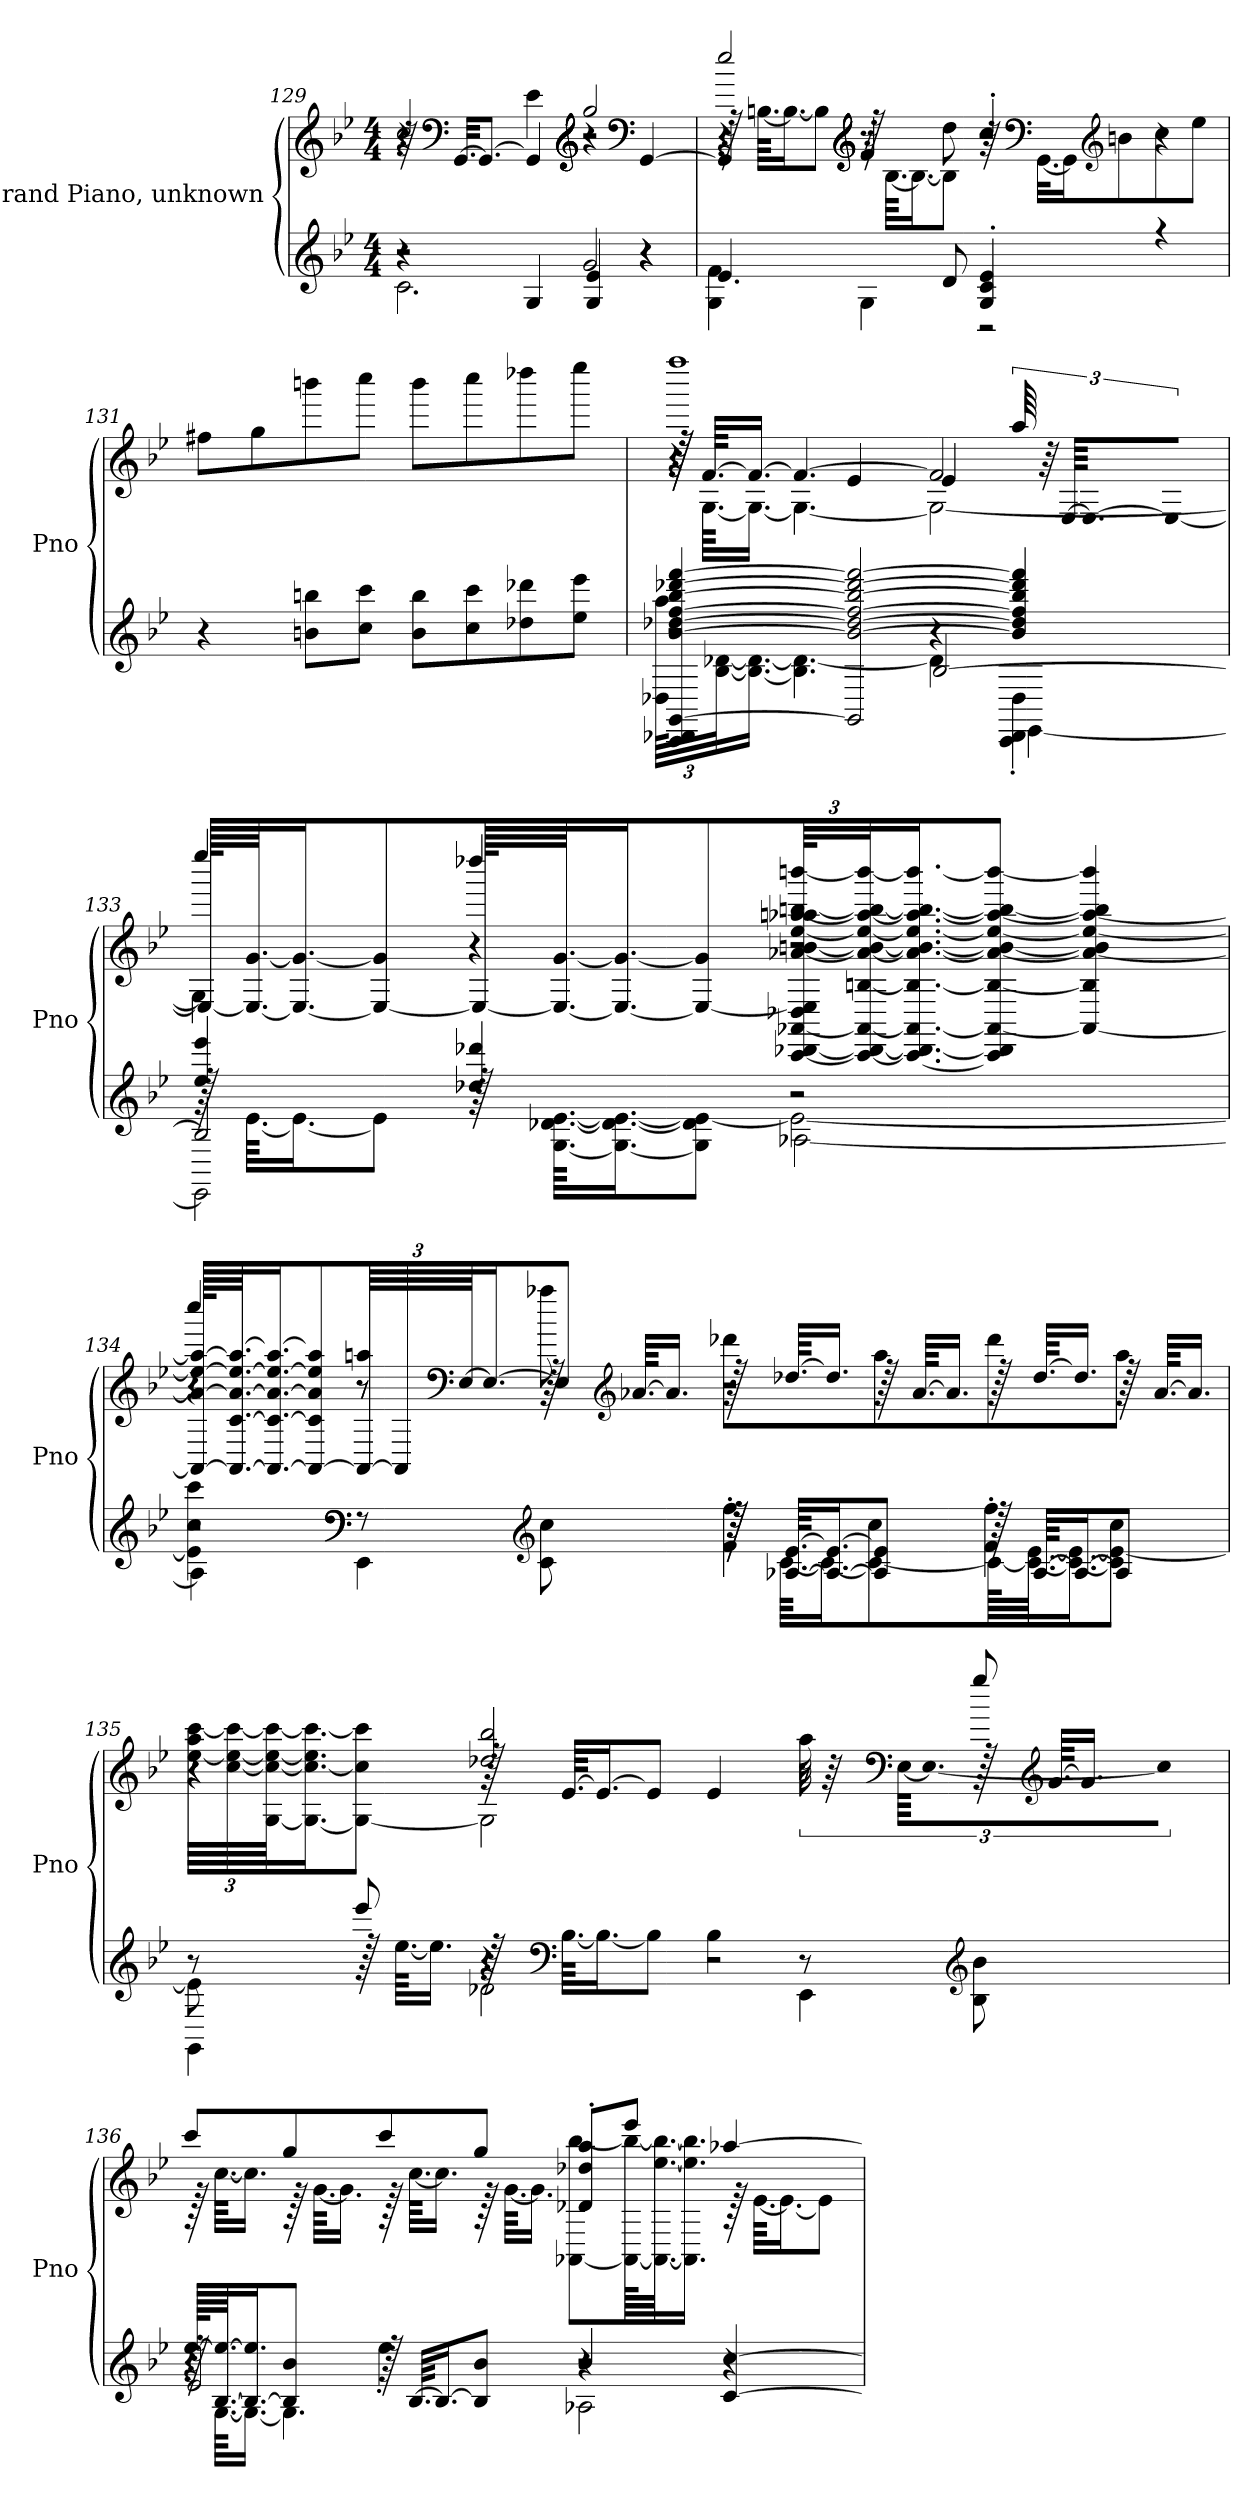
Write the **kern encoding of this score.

**kern	**kern
*part1	*part1
*staff2	*staff1
*I"Grand Piano, unknown	*
*I'Pno	*
*clefG2	*clefG2
*k[b-e-]	*k[b-e-]
*M4/4	*M4/4
=129	=129
*^	*^
*	*^	*	*^
4r	2.c\	2r	64r	4r	2cc/
*	*	*	*clefF4	*	*
.	.	.	[32.GG/KKL	.	.
.	.	.	8.GG/J_	.	.
4G/	.	.	4GG/]	4e-\	.
*	*	*	*clefG2	*	*
2g/	.	4G/ 4e-/	2gg/	2r	4r
*	*	*	*clefF4	*	*
.	4r	4r	.	.	[4GG/
*	*v	*v	*	*	*
!!LO:PB:g=z
=130	=130	=130	=130	=130
*	*	*	*	*^
4.e-/	4G\ 4f\	2ee-/	128r	4GG/]	4r
.	.	.	[64.Bn\KKLL	.	.
.	.	.	16.B\J_	.	.
.	.	.	8B\J]	.	.
*	*	*clefG2	*	*	*
.	4G\	.	8r	4f/	128r
.	.	.	.	.	[64.B\KKLL
.	.	.	.	.	16.B\J_
8d/	.	.	8dd\	.	8B\J]
4G/' 4c/' 4e-/'	2r	4cc'/	64r	2r	2r
*	*	*clefF4	*	*	*
.	.	.	[32.GG\KLL	.	.
.	.	.	16GG\J]	.	.
*	*	*clefG2	*	*	*
.	.	.	8bn\	.	.
4r	.	4r	8cc\	.	.
.	.	.	8ee-\J	.	.
*v	*v	*	*	*	*
*	*v	*v	*v	*v
=131	=131
4r	8ff#X\L
.	8gg\
8bn\ 8bbn\L	8bbbn\
8cc\ 8ccc\J	8cccc\J
8b\ 8bb\L	8bbb\L
8cc\ 8ccc\	8cccc\
8dd-X\ 8ddd-X\	8dddd-X\
8ee-\ 8eee-\J	8eeee-\J
!!LO:LB:g=z
=132	=132
*^	*
*	*Xbrackettup	*
*^	*	*^
*	*	*^	*	*^
*	*	*	*	*	*	*^
4CC/ 4DD-X/ [4GG/ [4b-/ [4dd-X/ [4ff/ [4bb-/ [4ddd-X/ [4fff/	96D-X\ 96aa\KLLL	2r	2r	128r	1ffff	4r	128r
.	.	.	.	[64.f/KKLL	.	.	[64.G\KKLL
.	[48B-\ [48d-X\J	.	.	.	.	.	.
.	16.B-\_ 16.d-\_JJ	.	.	16.f/JJ_	.	.	16.G\JJ_
.	4.B-\] 4.d-\_	.	.	4.f/_	.	.	4.G\_
2GG/] 2b-/_ 2dd-/_ 2ff/_ 2bb-/_ 2ddd-/_ 2fff/_	.	.	.	.	.	4e-/	.
.	4d-\]	[2B-/	4r	2f/]	.	4e-/	2G\_
4b-/] 4dd-/] 4ff/] 4bb-/] 4ddd-/] 4fff/]	4CC\' 4DD-\' 4D-\'	.	[4EE-\	.	.	96aa/	.
.	.	.	.	.	.	96r	.
.	.	.	.	.	.	[96E-/KKLL	.
.	.	.	.	.	.	16.E-/J_	.
.	.	.	.	.	.	8E-/J_	.
*	*	*	*	*	*	*v	*v
!!LO:LB:g=z
=133	=133	=133	=133	=133	=133	=133
4ee-/ 4eee-/	128r	2B-/]	2EE-\]	4eeee-/	128E-/KLLLL_	4G\]
.	[64.e-\KKLL	.	.	.	64.E-/_ [64.g/JJ	.
.	16.e-\J_	.	.	.	16.E-/_ 16.g/_J	.
.	8e-\J]	.	.	.	8E-/_ 8g/]	.
4dd-X/ 4ddd-X/	128r	.	.	4dddd-X/	128E-/KLLL_	4r
.	[64.G\ [64.d-X\ [64.e-\KKLL	.	.	.	64.E-/_ [64.g/JJ	.
.	16.G\_ 16.d-\_ 16.e-\_J	.	.	.	16.E-/_ 16.g/_J	.
.	8G\] 8d-\] 8e-\_J	.	.	.	8E-/_ 8g/]	.
*	*	*	*	*	*Xbrackettup	*
2r	2e-\_	2r	[2A-X\	2r	[96CC/ [96DD-X/ [96AA-X/ 96D-X/ 96E-/] [96a-X/ [96bn/ [96ee-/ [96aa-X/ 96aan/ [96bbn/ [96bbbn/KLL	2r
.	.	.	.	.	48CC/_ 48DD-/_ 48AA-/_ [48Bn/ 48a-/_ 48b/_ 48ee-/_ 48aa-/_ 48bb/_ 48bbb/_J	.
.	.	.	.	.	16.CC/_ 16.DD-/_ 16.AA-/_ 16.B/_ 16.a-/_ 16.b/_ 16.ee-/_ 16.aa-/_ 16.bb/_ 16.bbb/_J	.
.	.	.	.	.	8CC/] 8DD-/] 8AA-/_ 8B/_ 8a-/_ 8b/_ 8ee-/_ 8aa-/_ 8bb/_ 8bbb/_J	.
.	.	.	.	.	4AA-/_ 4B/] 4a-/_ 4b/] 4ee-/_ 4aa-/_ 4bb/] 4bbb/]	.
*	*	*v	*v	*	*	*
!!LO:LB:g=z	!!	!!
=134	=134	=134	=134	=134	=134
2r	4e-\] 4cc\ 4ccc\	4A-\]	4cccc/	4r	128AA-/_ 128a-/_ 128ee-/_ 128aa-/_KLLLL
.	.	.	.	.	64.AA-/_ [64.c/ 64.a-/_ 64.ee-/_ 64.aa-/_JJ
.	.	.	.	.	16.AA-/_ 16.c/_ 16.a-/_ 16.ee-/_ 16.aa-/_J
.	.	.	.	.	8AA-/_ 8c/] 8a-/] 8ee-/] 8aa-/]
*clefF4	*	*	*	*	*
.	8r	4EE-\	8r	8r	96AA-/_ 96aan/LLL
.	.	.	.	.	96AA-/]
*	*	*	*clefF4	*	*
.	.	.	.	.	[96E-/JJ
.	.	.	.	.	16.E-/J_
*clefG2	*	*	*	*	*
.	8c\ 8cc\	.	128r	8aa-X\	8E-/J]
*	*	*	*clefG2	*	*
.	.	.	[64.a-X/KKLL	.	.
.	.	.	16.a-/JJ]	.	.
128r	128r	4f\' 4ff\'	2r	8ddd-X\L	128r
[64.A-X/ [64.e-/KKLL	[64.c\KKLL	.	.	.	[64.dd-X/KKLL
16.A-/_ 16.e-/_J	16.c\J_	.	.	.	16.dd-/JJ]
8A-/] 8e-/]J	8c\_ 8cc\	.	.	8aa-\	128r
.	.	.	.	.	[64.a-/KKLL
.	.	.	.	.	16.a-/JJ]
128r	128c\KLLL_	4f\' 4ff\'	.	8ddd-\	128r
[64.A-/KKLL	64.c\_ [64.e-\JJ	.	.	.	[64.dd-/KKLL
16.A-/J_	16.c\_ 16.e-\_J	.	.	.	16.dd-/JJ]
8A-/J]	8c\] 8e-\_ 8cc\J	.	.	8aa-\J	128r
.	.	.	.	.	[64.a-/KKLL
.	.	.	.	.	16.a-/JJ]
!!LO:PB:g=z	!!	!!
=135	=135	=135	=135	=135	=135
8r	8e-\]	4GG\	4r	[96ee-\ 96aa\ [96ccc\LLLL	4r
.	.	.	.	[96cc\ 96ee-\_ 96ccc\_	.
.	.	.	.	[96G\ 96cc\_ 96ee-\_ 96ccc\_JJ	.
.	.	.	.	16.G\_ 16.cc\_ 16.ee-\] 16.ccc\_J	.
8eee-/	128r	.	.	8G\_ 8cc\] 8ccc\]J	.
.	[64.ee-\KKLL	.	.	.	.
.	16.ee-\JJ]	.	.	.	.
4r	128r	2d-X\	2dd-X/ 2bb-/	2G\]	128r
*clefF4	*	*	*	*	*
.	[64.B-\KKLL	.	.	.	[64.e-/KKLL
.	16.B-\J_	.	.	.	16.e-/J_
.	8B-\J]	.	.	.	8e-/J]
2r	4B-\	.	.	.	4e-/
*	*	*	*	*brackettup	*
.	8r	4EE-\	8r	96aa\	8r
.	.	.	.	96r	.
*	*	*	*clefF4	*	*
.	.	.	.	[96E-\KKLL	.
.	.	.	.	16.E-\J_	.
*clefG2	*	*	*	*	*
.	8B-\ 8b-\	.	8gg/	8E-\J]	128r
*	*	*	*clefG2	*	*
.	.	.	.	.	[64.g/KKLL
.	.	.	.	.	16.g/JJ]
*	*	*	*	*v	*v
!!LO:LB:g=z
=136	=136	=136	=136	=136
*	*	*^	*	*
[128ee-/KLLLL	4r	2e-/	128r	8ccc/L	128r
[64.B-/ 64.ee-/_JJ	.	.	[64.G\KKLL	.	[64.cc\KKLL
16.B-/_ 16.ee-/]J	.	.	16.G\JJ_	.	16.cc\JJ]
8B-/] 8b-/J	.	.	4.G\]	8gg/	128r
.	.	.	.	.	[64.g\KKLL
.	.	.	.	.	16.g\JJ]
128r	4ee-'\	.	.	8ccc/	128r
[64.B-/KKLL	.	.	.	.	[64.cc\KKLL
16.B-/J_	.	.	.	.	16.cc\JJ]
8B-/] 8b-/J	.	.	.	8gg/J	128r
.	.	.	.	.	[64.g\KKLL
.	.	.	.	.	16.g\JJ]
4b-/	2r	4r	2A-X\	8d-X/' 8dd-X/' 8aa/'L	[8AA-X\ [8bb-\L
.	.	.	.	8eee-/J	128AA-\_ 128bb-\_KLLL
.	.	.	.	.	64.AA-\_ [64.ee-\ 64.bb-\_JJ
.	.	.	.	.	16.AA-\] 16.ee-\] 16.bb-\]JJ
4r	.	[4c/ [4cc/	.	[4aa-X/	128r
.	.	.	.	.	[64.e-\KKLL
.	.	.	.	.	16.e-\J_
.	.	.	.	.	8e-\J]
*v	*v	*v	*v	*	*
*	*v	*v
=	=
*-	*-
